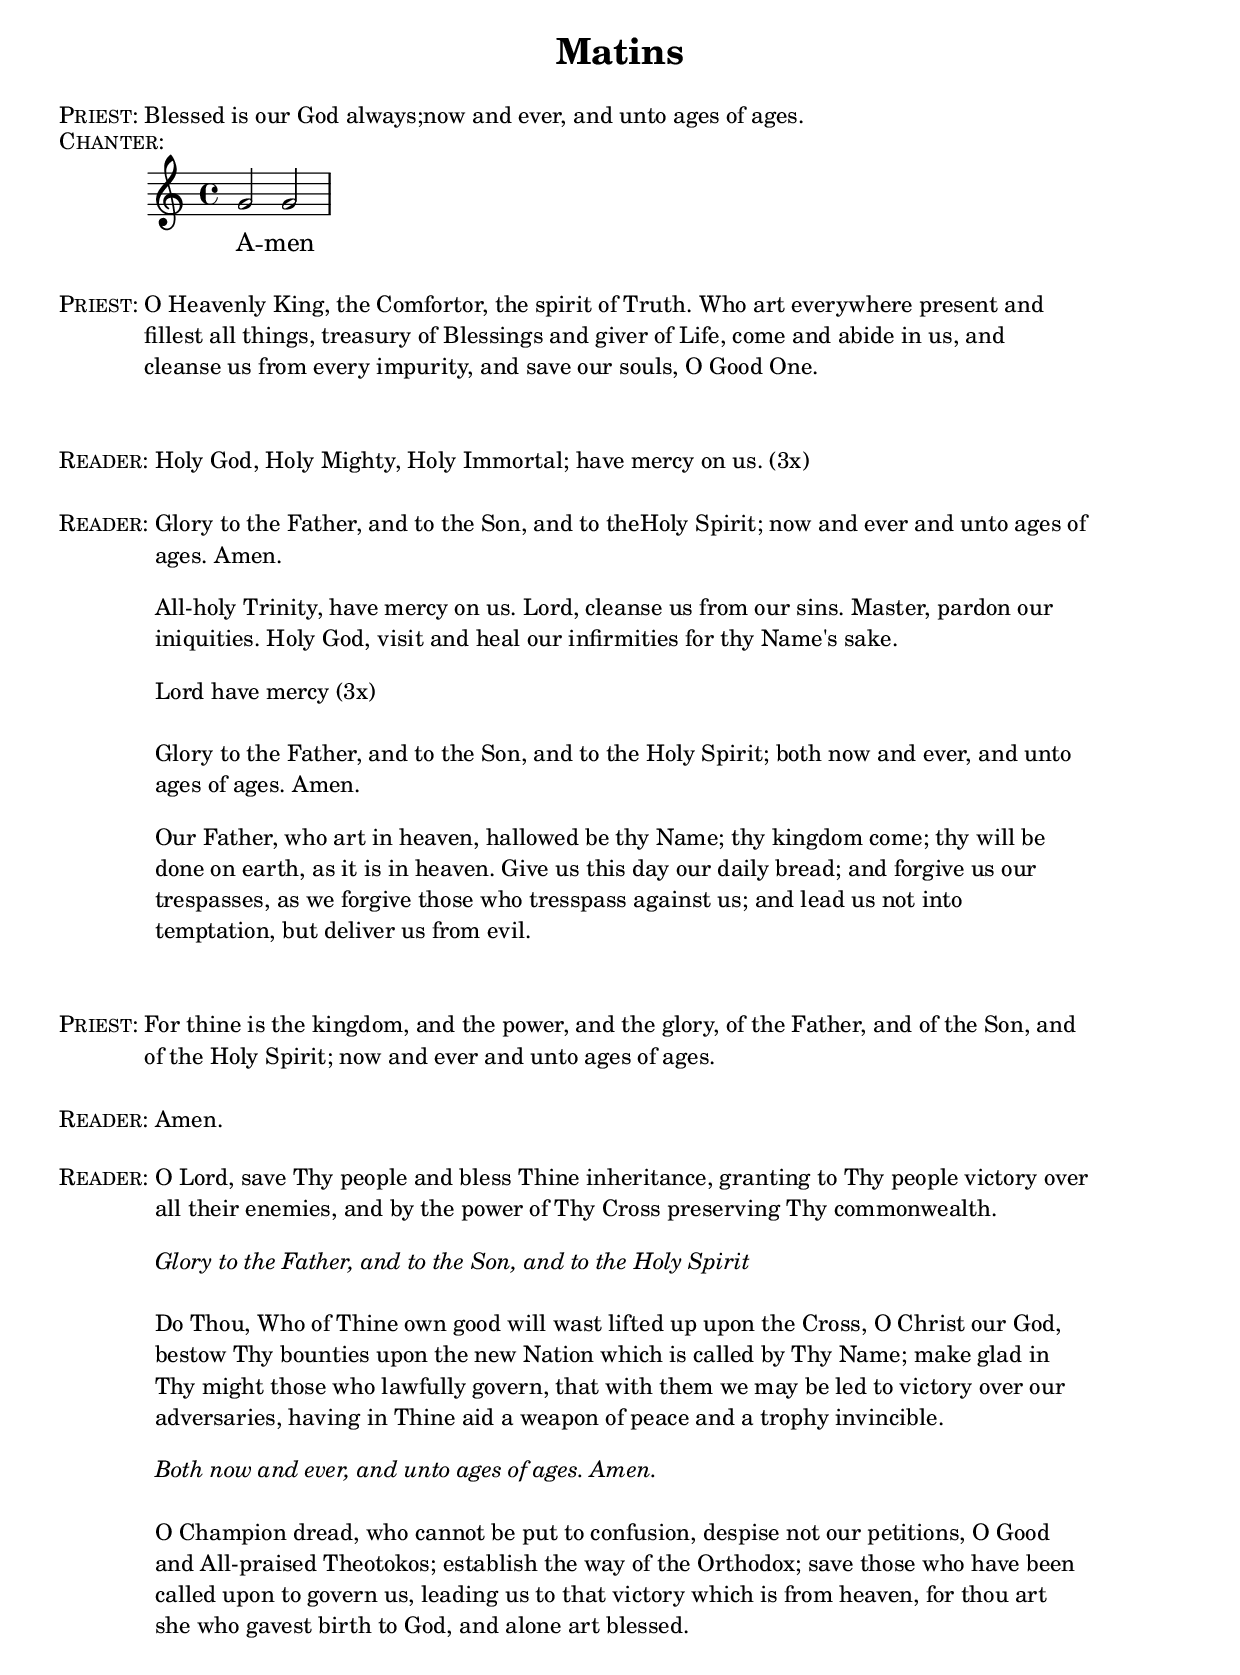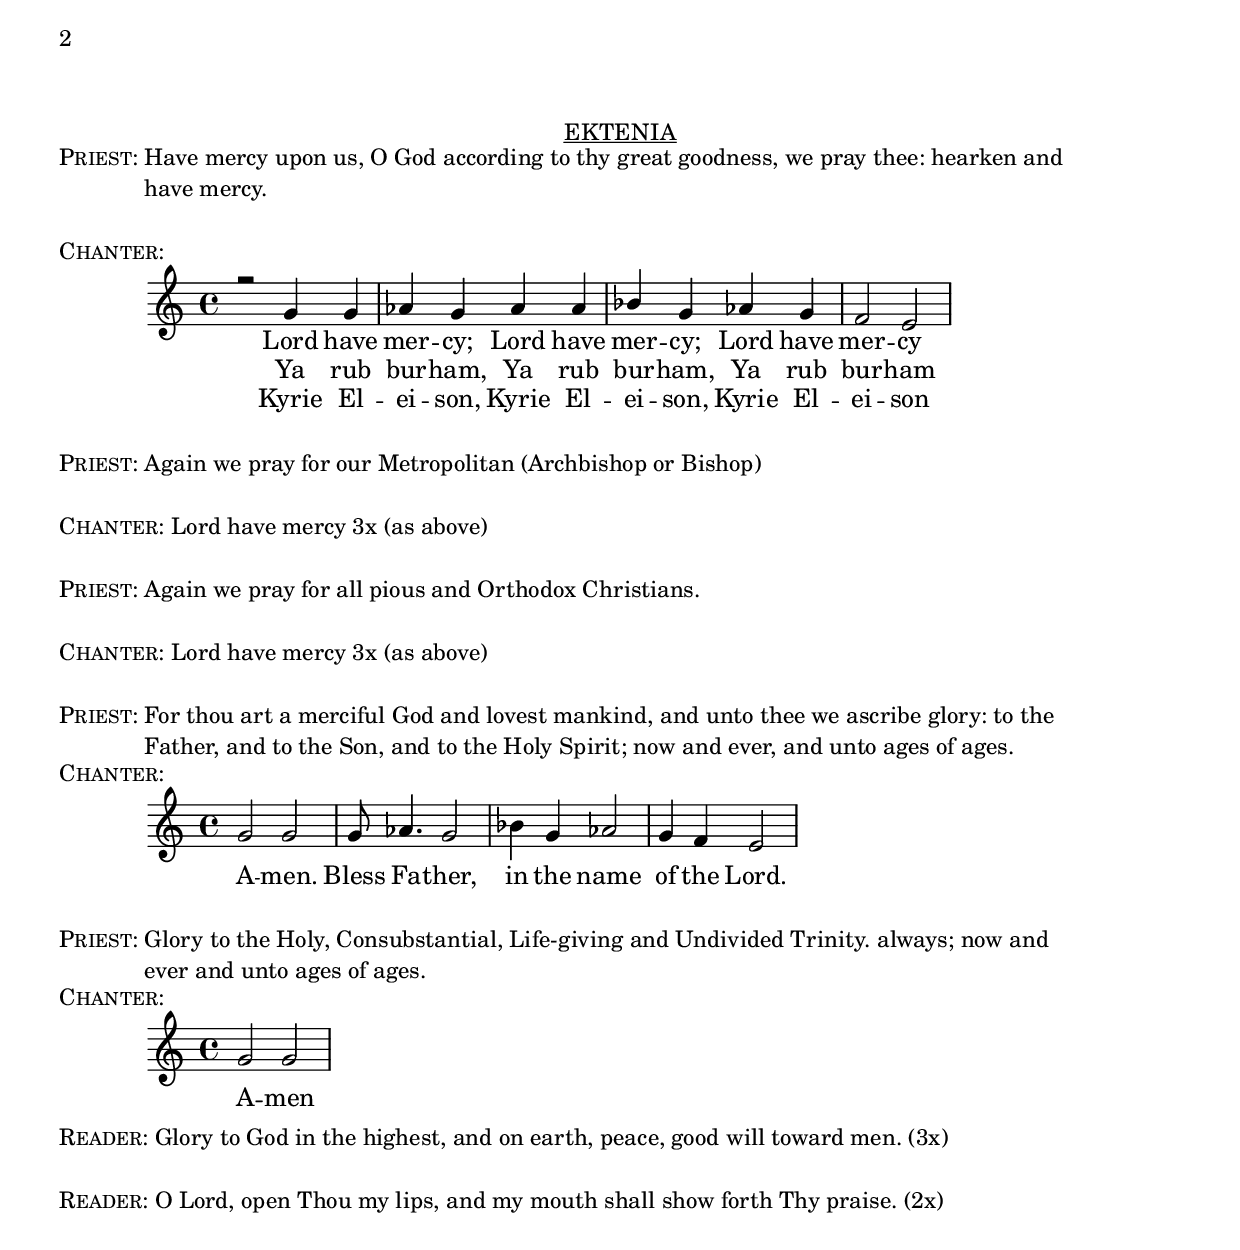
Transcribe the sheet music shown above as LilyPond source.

\version "2.18.2"
\header {
  title = "Matins"
}
\markup{ \vspace #1 }
\markup{\smallCaps{Priest:}\override #'(line-width . 90)
        \wordwrap{Blessed is our God always;now and ever, and unto ages of ages.}
}

\markup{\smallCaps{Chanter:}}
\version "2.18.0"
Melody = \relative g'
            {g2   g   }
  \addlyrics{A -- men }

\score { <<
      %Start of Staff
      \new Staff = "MelodyAndIson"  <<
        \clef treble 
        { \key c \major}
        { \time 4/4 }
        \new Voice = "Melody"  { \voiceOne \Melody }       
    >>
  >>
}






\markup{ \vspace #1 }
\markup{\smallCaps{Priest:}\override #'(line-width . 90)
        \wordwrap{O Heavenly King, the Comfortor, the spirit of Truth.
        Who art everywhere present and fillest all things,
        treasury of Blessings and giver of Life,
        come and abide in us, and cleanse us from every impurity,
        and save our souls, O Good One.}
}

\markup { \vspace #2 }

\markup{\smallCaps{Reader:}\override #'(line-width . 90)
        \wordwrap{Holy God, Holy Mighty, Holy Immortal; have mercy on us. (3x)}
}
\markup { \vspace #1 }
\markup{\smallCaps{Reader:}\override #'(line-width . 90)
        \column{
          \wordwrap{Glory to the Father, and to the Son, and to theHoly Spirit;
          now and ever and unto ages of ages. Amen.}
          
          \vspace #1 \wordwrap{
          All-holy Trinity, have mercy on us. Lord, cleanse us from our sins.
          Master, pardon our iniquities.
          Holy God, visit and heal our infirmities for thy Name's sake.}
          
          \vspace #1 \wordwrap{
          Lord have mercy (3x)}
          
          \vspace #1 \wordwrap{
          Glory to the Father, and to the Son, and to the Holy Spirit;
          both now and ever, and unto ages of ages. Amen.}
          
          \vspace #1 \wordwrap{
          Our Father, who art in heaven, hallowed be thy Name;
          thy kingdom come;
          thy will be done on earth, as it is in heaven.
          Give us this day our daily bread; and forgive us our trespasses,
          as we forgive those who tresspass against us;
          and lead us not into temptation,
          but deliver us from evil.}
        }
}
\markup { \vspace #2 }
\markup{\smallCaps{Priest:}\override #'(line-width . 90)
        \column{
          \wordwrap{For thine is the kingdom, and the power, and the glory,
          of the Father, and of the Son, and of the Holy Spirit;
          now and ever and unto ages of ages.}
        }
}
\markup { \vspace #1 }
\markup{\smallCaps{Reader:}\override #'(line-width . 90)
        \wordwrap{Amen.}
}

\markup { \vspace #1 }
\markup{\smallCaps{Reader:}\override #'(line-width . 90)
        \column{
          \wordwrap{
            O Lord, save Thy people and bless Thine inheritance,
            granting to Thy people victory over all their enemies,
            and by the power of Thy Cross preserving Thy commonwealth.}

          \vspace #1 \wordwrap{\italic{
            Glory to the Father, and to the Son, and to the Holy Spirit}}
          
          \vspace #1 \wordwrap{
            Do Thou, Who of Thine own good will wast lifted up upon the Cross,
            O Christ our God,
            bestow Thy bounties upon the new Nation which is called by Thy Name;
            make glad in Thy might those who lawfully govern,
            that with them we may be led to victory over our adversaries,
            having in Thine aid a weapon of peace and a trophy invincible.}
          
          \vspace #1 \wordwrap{\italic{
            Both now and ever, and unto ages of ages. Amen.}}
          
          \vspace #1 \wordwrap{
            O Champion dread,
            who cannot be put to confusion,
            despise not our petitions,
            O Good and All-praised Theotokos;
            establish the way of the Orthodox;
            save those who have been called upon to govern us,
            leading us to that victory which is from heaven,
            for thou art she who gavest birth to God,
            and alone art blessed.}
        }

}
\markup { \vspace #2 }

\pageBreak

\markup{ \vspace #2 }
\markup{\fill-line{\center-align {\underline{EKTENIA}}}}
\markup{\smallCaps{Priest:}\override #'(line-width . 90)
        \wordwrap{Have mercy upon us,
                  O God according to thy great goodness,
                  we pray thee: hearken and have mercy.
        }
}
\markup{ \vspace #1 }
\markup{\smallCaps{Chanter:}}
\version "2.18.0"
Melody = \relative g'
                {r2   g4    g     aes    g    aes   aes   bes    g    aes   g     f2     e   }
English = \lyricmode {Lord  have  mer -- cy;  Lord  have  mer -- cy;  Lord  have  mer -- cy  }
Arabic  = \lyricmode {Ya    rub   bur -- ham, Ya    rub   bur -- ham, Ya    rub   bur -- ham }
Greek   = \lyricmode {Kyrie El -- ei --  son, Kyrie El -- ei --  son, Kyrie El -- ei --  son }

EnglishLyrics = \context Lyrics = MelodyAndIsonEnglish \lyricsto Melody \English
ArabicLyrics  = \context Lyrics = MelodyAndIsonArabic \lyricsto Melody \Arabic
GreekLyrics   = \context Lyrics = MelodyAndIsonGreek \lyricsto Melody \Greek

\score { <<
      %Start of Staff
      \new Staff = "MelodyAndIson"  <<
        \clef treble 
        { \key c \major}
        { \time 4/4 }
        \new Voice = "Melody"  { \voiceOne \Melody }       
    >>
    \new Lyrics = melody
    \EnglishLyrics
    \ArabicLyrics
    \GreekLyrics
  >>
}






\markup{ \vspace #1 }
\markup{\smallCaps{Priest:}\override #'(line-width . 90)
        \wordwrap{Again we pray for our Metropolitan (Archbishop or Bishop)}
}
\markup{ \vspace #1 }
\markup{\smallCaps{ Chanter:} Lord have mercy 3x (as above)}

\markup{ \vspace #1 }
\markup{\smallCaps{Priest:}\override #'(line-width . 90)
        \wordwrap{Again we pray for all pious and Orthodox Christians.}
}
\markup{ \vspace #1 }
\markup{\smallCaps{ Chanter:} Lord have mercy 3x (as above)}

\markup{ \vspace #1 }
\markup{\smallCaps{Priest:}\override #'(line-width . 90)
        \wordwrap{For thou art a merciful God and lovest mankind,
                  and unto thee we ascribe glory:
                  to the Father, and to the Son, and to the Holy Spirit;
                  now and ever, and unto ages of ages.
        }
}
\markup{\smallCaps{Chanter:}}
\version "2.18.0"
Melody = \relative g'
            {g2   g2   g8 aes4.    g2    bes4 g   aes2 g4 f   e2    }
  \addlyrics{A -- men. Bless Fa -- ther, in   the name of the Lord. }

\score { <<
      %Start of Staff
      \new Staff = "MelodyAndIson"  <<
        \clef treble 
        { \key c \major}
        { \time 4/4 }
        \new Voice = "Melody"  { \voiceOne \Melody }       
    >>
  >>
}






\markup{ \vspace #1 }
\markup{\smallCaps{Priest:}\override #'(line-width . 90)
        \wordwrap{Glory to the Holy, Consubstantial, Life-giving and Undivided Trinity.
                  always; now and ever and unto ages of ages.
        }
}
\markup{\smallCaps{Chanter:}}
\version "2.18.0"
Melody = \relative g'
            {g2   g   }
  \addlyrics{A -- men }

\score { <<
      %Start of Staff
      \new Staff = "MelodyAndIson"  <<
        \clef treble 
        { \key c \major}
        { \time 4/4 }
        \new Voice = "Melody"  { \voiceOne \Melody }       
    >>
  >>
}






\markup{\smallCaps{Reader:} \override #'(line-width . 90)
        \wordwrap{Glory to God in the highest, and on earth, peace,  good will toward men. (3x)}
}
\markup{ \vspace #1 }
\markup{\smallCaps{Reader:} \override #'(line-width . 90)
        \wordwrap{O Lord, open Thou my lips, and my mouth shall show forth Thy praise. (2x)}
}
